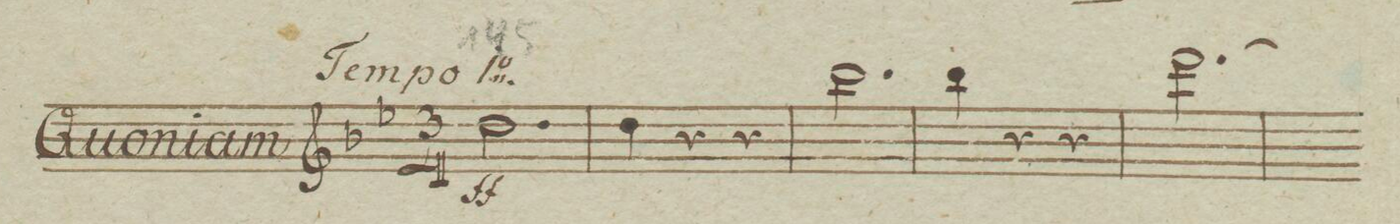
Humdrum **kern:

**kern	**dynam
*I"Flauto Secondo.	*
*clefG2	*
*k[b-e-]	*
*met(c)	*
*M3/4	*
2.dd\	ff
=146	=146
4dd\	.
4r	.
4r	.
=147	=147
2.bb-\	.
=148	=148
4bb-\	.
4r	.
4r	.
=149	=149
[2.ddd\	.
=150	=150
*-	*-
